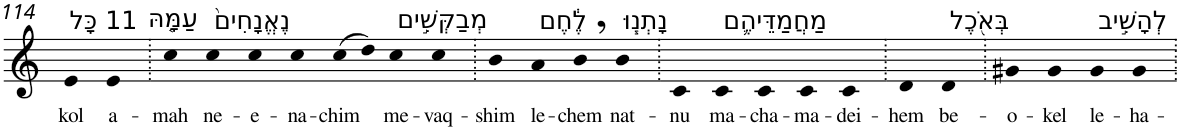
**kern	**text
*part1	*part1
*staff1	*staff1
*I"Piano	*
*I'Pno	*
!!LO:PB:g=z
*clefG2	*
*k[]	*
=114	=114
!LO:TX:a:t=11 כָּל	!
!	!LO:LY:b
4e	kol
!LO:TX:a:t=עַמָּ֤הּ	!
!	!LO:LY:b
4e	a-
=115.	=115.
!	!LO:LY:b
4cc	-mah
!LO:TX:a:t=נֶאֱנָחִים֙	!
!	!LO:LY:b
4cc	ne-
!	!LO:LY:b
4cc	-e-
!	!LO:LY:b
4cc	-na-
!	!LO:LY:b
(>8cc	-chim
8dd)	.
!LO:TX:a:t=מְבַקְּשִׁ֣ים	!
!	!LO:LY:b
4cc	me-
!	!LO:LY:b
4cc	-vaq-
=116.	=116.
!	!LO:LY:b
4b	-shim
!LO:TX:a:t=לֶ֔חֶם	!
!	!LO:LY:b
4a	le-
!	!LO:LY:b
4b,	-chem
!LO:TX:a:t=נָתְנ֧וּ	!
!	!LO:LY:b
4b	nat-
=117.	=117.
!	!LO:LY:b
4c	-nu
!LO:TX:a:t=מַחֲמַדֵּיהֶ֛ם	!
!	!LO:LY:b
4c	ma-
!	!LO:LY:b
4c	-cha-
!	!LO:LY:b
4c	-ma-
!	!LO:LY:b
4c	-dei-
=118.	=118.
!	!LO:LY:b
4d	-hem
!LO:TX:a:t=בְּאֹ֖כֶל	!
!	!LO:LY:b
4d	be-
=119.	=119.
!	!LO:LY:b
4g#X	-o-
!	!LO:LY:b
4g#	-kel
!LO:TX:a:t=לְהָשִׁ֣יב	!
!	!LO:LY:b
4g#	le-
!	!LO:LY:b
4g#	-ha-
=.	=.
*-	*-
